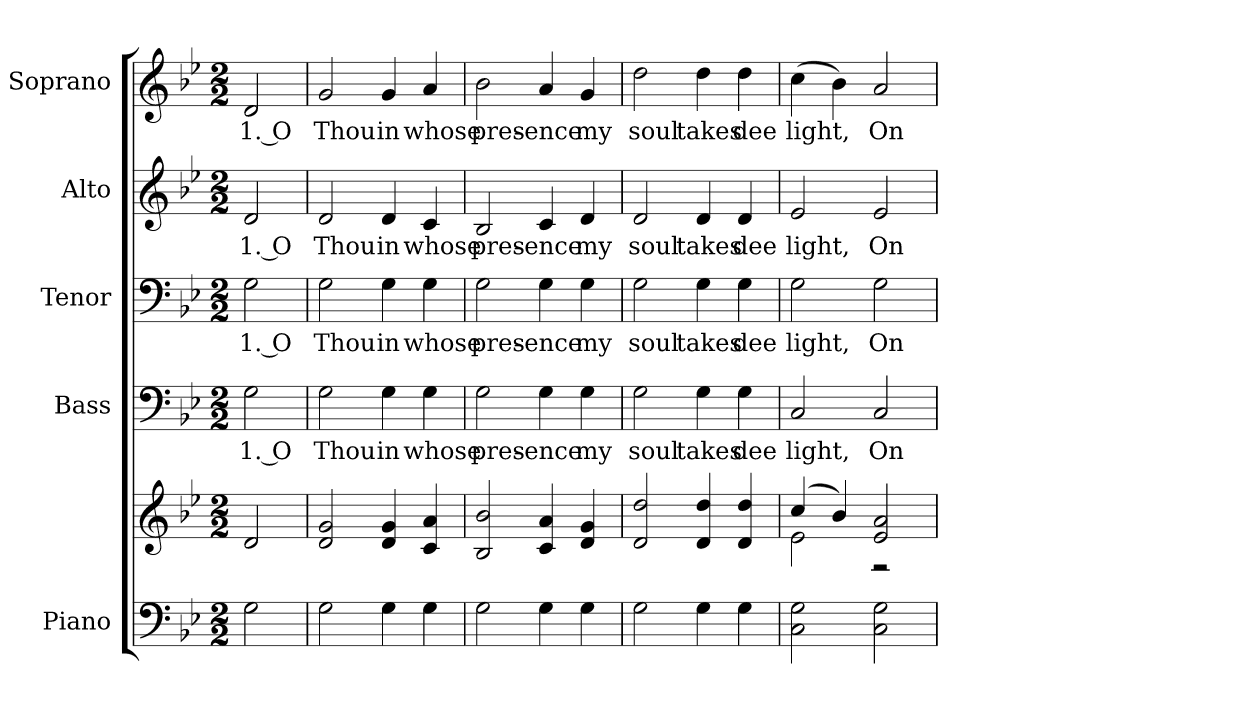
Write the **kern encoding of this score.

**kern	**kern	**kern	**text	**kern	**text	**kern	**text	**kern	**text
*part5	*part5	*part4	*part4	*part3	*part3	*part2	*part2	*part1	*part1
*staff6	*staff5	*staff4	*staff4	*staff3	*staff3	*staff2	*staff2	*staff1	*staff1
*I"Piano	*	*I"Bass	*	*I"Tenor	*	*I"Alto	*	*I"Soprano	*
*I'Pno.	*	*I'B.	*	*I'T.	*	*I'A.	*	*I'S.	*
!!LO:PB:g=z
*clefF4	*clefG2	*clefF4	*	*clefF4	*	*clefG2	*	*clefG2	*
*k[b-e-]	*k[b-e-]	*k[b-e-]	*	*k[b-e-]	*	*k[b-e-]	*	*k[b-e-]	*
*B-:	*B-:	*B-:	*	*B-:	*	*B-:	*	*B-:	*
*M2/2	*M2/2	*M2/2	*	*M2/2	*	*M2/2	*	*M2/2	*
*MM195	*MM195	*MM195	*	*MM195	*	*MM195	*	*MM195	*
=1	=1	=1	=1	=1	=1	=1	=1	=1	=1
!	!	!	!LO:LY:b:color=#000000	!	!	!	!	!	!
!	!	!	!	!	!LO:LY:b:color=#000000	!	!	!	!
!	!	!	!	!	!	!	!LO:LY:b:color=#000000	!	!
!	!	!	!	!	!	!	!	!	!LO:LY:b:color=#000000
2Gi\	2di/	2Gi\	1. O	2Gi\	1. O	2di/	1. O	2di/	1. O
=2	=2	=2	=2	=2	=2	=2	=2	=2	=2
!	!	!	!LO:LY:b:color=#000000	!	!	!	!	!	!
!	!	!	!	!	!LO:LY:b:color=#000000	!	!	!	!
!	!	!	!	!	!	!	!LO:LY:b:color=#000000	!	!
!	!	!	!	!	!	!	!	!	!LO:LY:b:color=#000000
2Gi\	2di/ 2gi	2Gi\	Thou	2Gi\	Thou	2di/	Thou	2gi/	Thou
!	!	!	!LO:LY:b:color=#000000	!	!	!	!	!	!
!	!	!	!	!	!LO:LY:b:color=#000000	!	!	!	!
!	!	!	!	!	!	!	!LO:LY:b:color=#000000	!	!
!	!	!	!	!	!	!	!	!	!LO:LY:b:color=#000000
4Gi\	4di/ 4gi	4Gi\	in	4Gi\	in	4di/	in	4gi/	in
!	!	!	!LO:LY:b:color=#000000	!	!	!	!	!	!
!	!	!	!	!	!LO:LY:b:color=#000000	!	!	!	!
!	!	!	!	!	!	!	!LO:LY:b:color=#000000	!	!
!	!	!	!	!	!	!	!	!	!LO:LY:b:color=#000000
4Gi\	4ci/ 4ai	4Gi\	whose	4Gi\	whose	4ci/	whose	4ai/	whose
!!LO:PB:g=z
=3	=3	=3	=3	=3	=3	=3	=3	=3	=3
!	!	!	!LO:LY:b:color=#000000	!	!	!	!	!	!
!	!	!	!	!	!LO:LY:b:color=#000000	!	!	!	!
!	!	!	!	!	!	!	!LO:LY:b:color=#000000	!	!
!	!	!	!	!	!	!	!	!	!LO:LY:b:color=#000000
2Gi\	2B-i/ 2b-i	2Gi\	pres-	2Gi\	pres-	2B-i/	pres-	2b-i\	pres-
!	!	!	!LO:LY:b:color=#000000	!	!	!	!	!	!
!	!	!	!	!	!LO:LY:b:color=#000000	!	!	!	!
!	!	!	!	!	!	!	!LO:LY:b:color=#000000	!	!
!	!	!	!	!	!	!	!	!	!LO:LY:b:color=#000000
4Gi\	4ci/ 4ai	4Gi\	-ence	4Gi\	-ence	4ci/	-ence	4ai/	-ence
!	!	!	!LO:LY:b:color=#000000	!	!	!	!	!	!
!	!	!	!	!	!LO:LY:b:color=#000000	!	!	!	!
!	!	!	!	!	!	!	!LO:LY:b:color=#000000	!	!
!	!	!	!	!	!	!	!	!	!LO:LY:b:color=#000000
4Gi\	4di/ 4gi	4Gi\	my	4Gi\	my	4di/	my	4gi/	my
=4	=4	=4	=4	=4	=4	=4	=4	=4	=4
!	!	!	!LO:LY:b:color=#000000	!	!	!	!	!	!
!	!	!	!	!	!LO:LY:b:color=#000000	!	!	!	!
!	!	!	!	!	!	!	!LO:LY:b:color=#000000	!	!
!	!	!	!	!	!	!	!	!	!LO:LY:b:color=#000000
2Gi\	2di/ 2ddi	2Gi\	soul	2Gi\	soul	2di/	soul	2ddi\	soul
!	!	!	!LO:LY:b:color=#000000	!	!	!	!	!	!
!	!	!	!	!	!LO:LY:b:color=#000000	!	!	!	!
!	!	!	!	!	!	!	!LO:LY:b:color=#000000	!	!
!	!	!	!	!	!	!	!	!	!LO:LY:b:color=#000000
4Gi\	4di/ 4ddi	4Gi\	takes	4Gi\	takes	4di/	takes	4ddi\	takes
!	!	!	!LO:LY:b:color=#000000	!	!	!	!	!	!
!	!	!	!	!	!LO:LY:b:color=#000000	!	!	!	!
!	!	!	!	!	!	!	!LO:LY:b:color=#000000	!	!
!	!	!	!	!	!	!	!	!	!LO:LY:b:color=#000000
4Gi\	4di/ 4ddi	4Gi\	dee	4Gi\	dee	4di/	dee	4ddi\	dee
!!LO:PB:g=z
=5	=5	=5	=5	=5	=5	=5	=5	=5	=5
*	*^	*	*	*	*	*	*	*	*
!	!	!	!	!LO:LY:b:color=#000000	!	!	!	!	!	!
!	!	!	!	!	!	!LO:LY:b:color=#000000	!	!	!	!
!	!	!	!	!	!	!	!	!LO:LY:b:color=#000000	!	!
!	!	!	!	!	!	!	!	!	!	!LO:LY:b:color=#000000
2Ci\ 2Gi	(4cci/	2e-i\	2Ci/	light,	2Gi\	light,	2e-i/	light,	(4cci\	light,
.	4b-i/)	.	.	.	.	.	.	.	4b-i\)	.
!	!	!	!	!LO:LY:b:color=#000000	!	!	!	!	!	!
!	!	!	!	!	!	!LO:LY:b:color=#000000	!	!	!	!
!	!	!	!	!	!	!	!	!LO:LY:b:color=#000000	!	!
!	!	!	!	!	!	!	!	!	!	!LO:LY:b:color=#000000
2Ci\ 2Gi	2e-i/ 2ai	2r	2Ci/	On	2Gi\	On	2e-i/	On	2ai/	On
*	*v	*v	*	*	*	*	*	*	*	*
=	=	=	=	=	=	=	=	=	=
*-	*-	*-	*-	*-	*-	*-	*-	*-	*-
